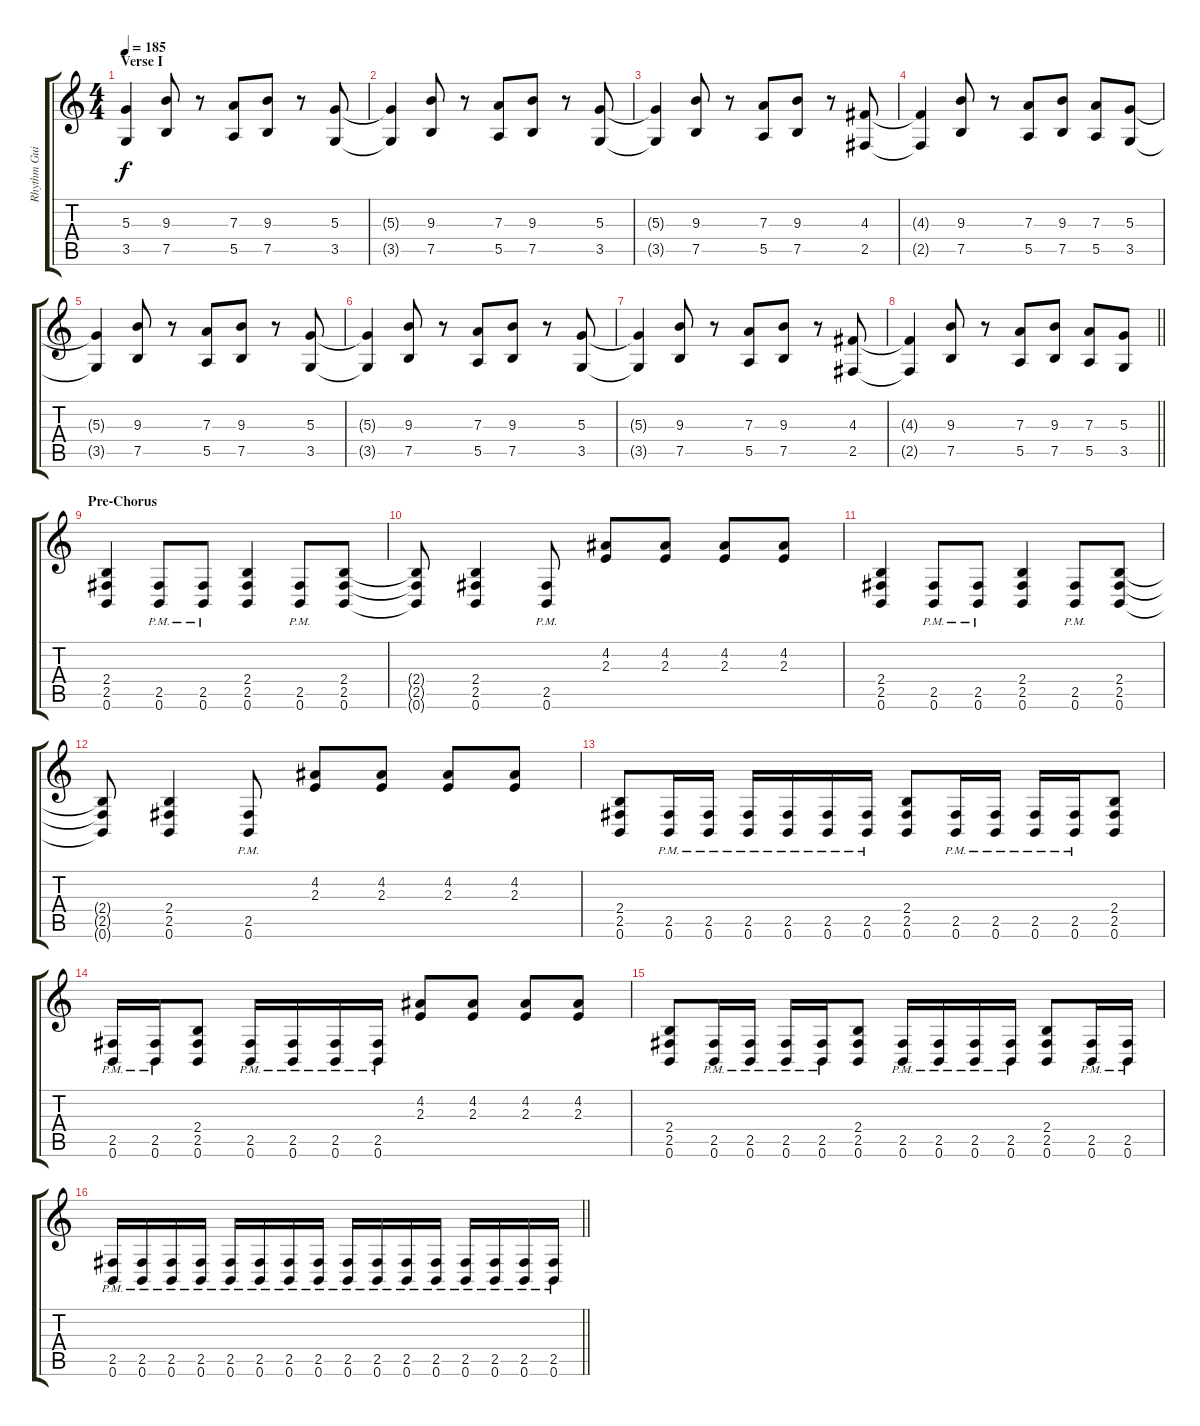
\track ("Rhythm Guitar" "Rhythm Gui") {instrument distortionguitar}
\staff {score tabs}
\tuning (B3 Gb3 D3 A2 E2 B1) {hide}
\ts (4 4)
\section ("" "Verse I")
\tempo 185
\clef g2
\ks c
(5.3 3.5).4{dy f} (9.3 7.5).8 r.8 (7.3 5.5).8 (9.3 7.5).8 r.8 (5.3 3.5).8 |
(5.3{t} 3.5{t}).4 (9.3 7.5).8 r.8 (7.3 5.5).8 (9.3 7.5).8 r.8 (5.3 3.5).8 |
(5.3{t} 3.5{t}).4 (9.3 7.5).8 r.8 (7.3 5.5).8 (9.3 7.5).8 r.8 (4.3 2.5).8 |
(4.3{t} 2.5{t}).4 (9.3 7.5).8 r.8 (7.3 5.5).8 (9.3 7.5).8 (7.3 5.5).8 (5.3 3.5).8 |
(5.3{t} 3.5{t}).4 (9.3 7.5).8 r.8 (7.3 5.5).8 (9.3 7.5).8 r.8 (5.3 3.5).8 |
(5.3{t} 3.5{t}).4 (9.3 7.5).8 r.8 (7.3 5.5).8 (9.3 7.5).8 r.8 (5.3 3.5).8 |
(5.3{t} 3.5{t}).4 (9.3 7.5).8 r.8 (7.3 5.5).8 (9.3 7.5).8 r.8 (4.3 2.5).8 |
\barLineRight lightlight
(4.3{t} 2.5{t}).4 (9.3 7.5).8 r.8 (7.3 5.5).8 (9.3 7.5).8 (7.3 5.5).8 (5.3 3.5).8 |
\section ("" "Pre-Chorus")
(2.4 2.5 0.6).4 (2.5{pm} 0.6{pm}).8 (2.5{pm} 0.6{pm}).8 (2.4 2.5 0.6).4 (2.5{pm} 0.6{pm}).8 (2.4 2.5 0.6).8 |
(2.4{t} 2.5{t} 0.6{t}).8 (2.4 2.5 0.6).4 (2.5{pm} 0.6{pm}).8 (4.2 2.3).8 (4.2 2.3).8 (4.2 2.3).8 (4.2 2.3).8 |
(2.4 2.5 0.6).4 (2.5{pm} 0.6{pm}).8 (2.5{pm} 0.6{pm}).8 (2.4 2.5 0.6).4 (2.5{pm} 0.6{pm}).8 (2.4 2.5 0.6).8 |
(2.4{t} 2.5{t} 0.6{t}).8 (2.4 2.5 0.6).4 (2.5{pm} 0.6{pm}).8 (4.2 2.3).8 (4.2 2.3).8 (4.2 2.3).8 (4.2 2.3).8 |
(2.4 2.5 0.6).8 (2.5{pm} 0.6{pm}).16 (2.5{pm} 0.6{pm}).16 (2.5{pm} 0.6{pm}).16 (2.5{pm} 0.6{pm}).16 (2.5{pm} 0.6{pm}).16 (2.5{pm} 0.6{pm}).16 (2.4 2.5 0.6).8 (2.5{pm} 0.6{pm}).16 (2.5{pm} 0.6{pm}).16 (2.5{pm} 0.6{pm}).16 (2.5{pm} 0.6{pm}).16 (2.4 2.5 0.6).8 |
(2.5{pm} 0.6{pm}).16 (2.5{pm} 0.6{pm}).16 (2.4 2.5 0.6).8 (2.5{pm} 0.6{pm}).16 (2.5{pm} 0.6{pm}).16 (2.5{pm} 0.6{pm}).16 (2.5{pm} 0.6{pm}).16 (4.2 2.3).8 (4.2 2.3).8 (4.2 2.3).8 (4.2 2.3).8 |
(2.4 2.5 0.6).8 (2.5{pm} 0.6{pm}).16 (2.5{pm} 0.6{pm}).16 (2.5{pm} 0.6{pm}).16 (2.5{pm} 0.6{pm}).16 (2.4 2.5 0.6).8 (2.5{pm} 0.6{pm}).16 (2.5{pm} 0.6{pm}).16 (2.5{pm} 0.6{pm}).16 (2.5{pm} 0.6{pm}).16 (2.4 2.5 0.6).8 (2.5{pm} 0.6{pm}).16 (2.5{pm} 0.6{pm}).16 |
\barLineRight lightlight
(2.5{pm} 0.6{pm}).16 (2.5{pm} 0.6{pm}).16 (2.5{pm} 0.6{pm}).16 (2.5{pm} 0.6{pm}).16 (2.5{pm} 0.6{pm}).16 (2.5{pm} 0.6{pm}).16 (2.5{pm} 0.6{pm}).16 (2.5{pm} 0.6{pm}).16 (2.5{pm} 0.6{pm}).16 (2.5{pm} 0.6{pm}).16 (2.5{pm} 0.6{pm}).16 (2.5{pm} 0.6{pm}).16 (2.5{pm} 0.6{pm}).16 (2.5{pm} 0.6{pm}).16 (2.5{pm} 0.6{pm}).16 (2.5{pm} 0.6{pm}).16
